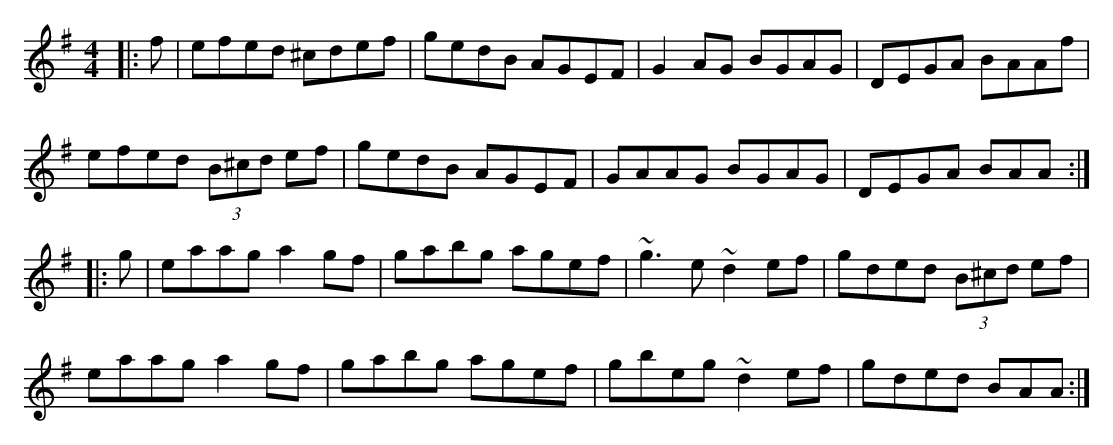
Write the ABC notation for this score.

X:1
M:4/4
K:Ador
|:f|efed ^cdef|gedB AGEF|G2AG BGAG|DEGA BAAf|
efed (3B^cd ef|gedB AGEF|GAAG BGAG|DEGA BAA:|
|:g|eaag a2gf|gabg agef|~g3e ~d2ef|gded (3B^cd ef|
eaag a2gf|gabg agef|gbeg ~d2ef|gded BAA:|
